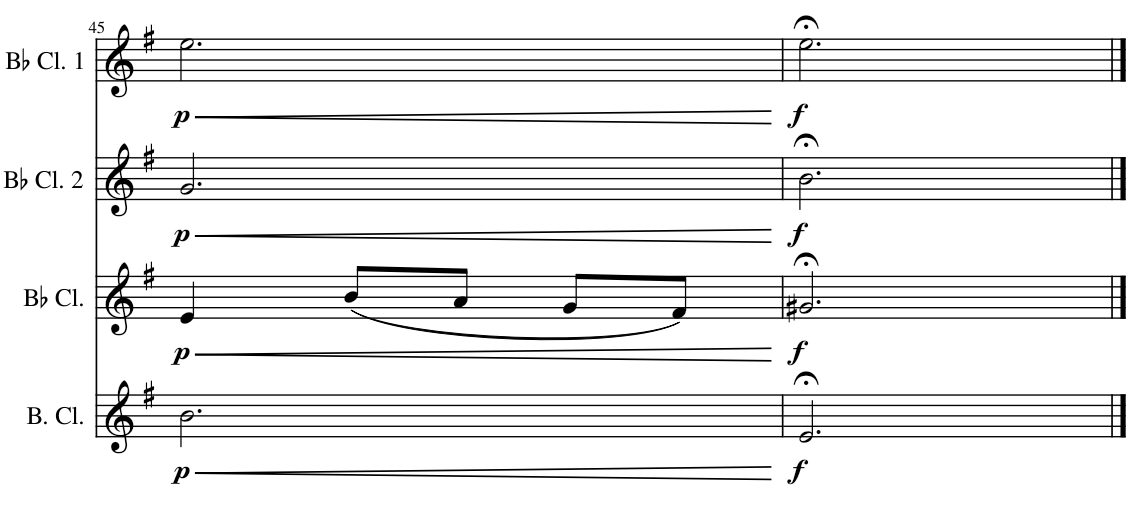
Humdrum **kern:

**kern	**dynam	**kern	**dynam	**kern	**dynam	**kern	**dynam
*part4	*part4	*part3	*part3	*part2	*part2	*part1	*part1
*staff4	*staff4	*staff3	*staff3	*staff2	*staff2	*staff1	*staff1
*I"Bass Clarinet	*	*I"Bb Clarinet	*	*I"Bb Clarinet 2	*	*I"Bb Clarinet 1	*
*I'B. Cl.	*	*I'Bb Cl.	*	*I'Bb Cl. 2	*	*I'Bb Cl. 1	*
!!LO:PB:g=z
*clefG2	*	*clefG2	*	*clefG2	*	*clefG2	*
*Trd8c14	*	*Trd1c2	*	*Trd1c2	*	*Trd1c2	*
*k[f#]	*	*k[f#]	*	*k[f#]	*	*k[f#]	*
*M3/4	*	*M3/4	*	*M3/4	*	*M3/4	*
=45	=45	=45	=45	=45	=45	=45	=45
!	!LO:HP:b	!	!LO:HP:b	!	!LO:HP:b	!	!LO:HP:b
!	!LO:DY:n=1:b	!	!LO:DY:n=1:b	!	!LO:DY:n=1:b	!	!LO:DY:n=1:b
2.b\	< p	4e/	< p	2.g/	< p	2.ee\	< p
.	.	(8b/L	.	.	.	.	.
.	.	8a/J	.	.	.	.	.
.	.	8g/L	.	.	.	.	.
.	.	8f#/J)	.	.	.	.	.
.	[	.	[	.	[	.	[
=46	=46	=46	=46	=46	=46	=46	=46
!	!LO:DY:b	!	!LO:DY:b	!	!LO:DY:b	!	!LO:DY:b
2.e;</	f	2.g#X;</	f	2.b;<\	f	2.ee;<\	f
==	==	==	==	==	==	==	==
*-	*-	*-	*-	*-	*-	*-	*-
